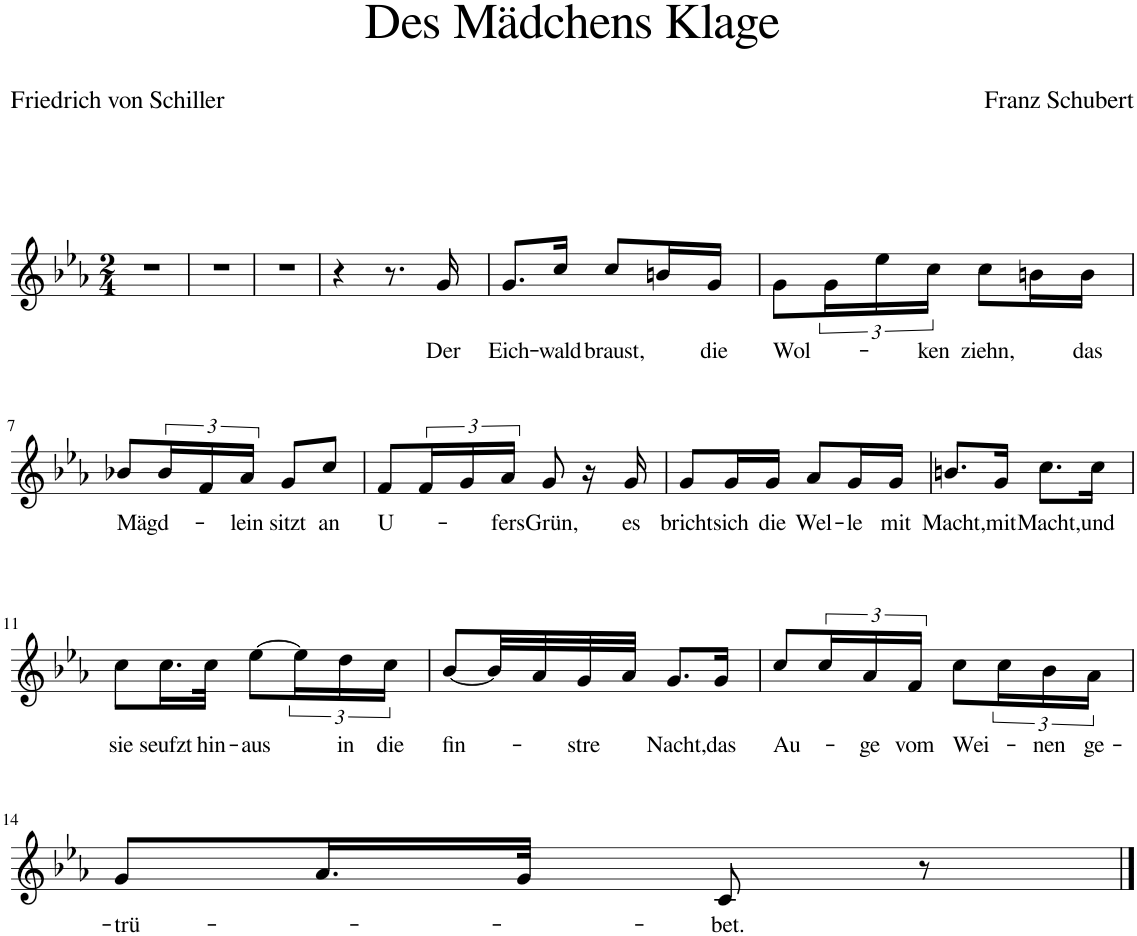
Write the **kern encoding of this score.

**kern	**text
*part1	*part1
*staff1	*staff1
*I"Piano	*
*I'Pno	*
*clefG2	*
*k[b-e-a-]	*
*M2/4	*
=1	=1
2r	.
=2	=2
2r	.
=3	=3
2r	.
=4	=4
4r	.
8.r	.
!	!LO:LY:b
16g/	Der
=5	=5
!	!LO:LY:b
8.g/L	Eich-
!	!LO:LY:b
16cc/Jk	-wald
!	!LO:LY:b
8cc/L	braust,
16bn/L	.
!	!LO:LY:b
16g/JJ	die
=6	=6
!	!LO:LY:b
8g\L	Wol-
24g\L	.
24ee-\	.
!	!LO:LY:b
24cc\JJ	-ken
!	!LO:LY:b
8cc\L	ziehn,
16bn\L	.
!	!LO:LY:b
16b\JJ	das
!!LO:LB:g=z
=7	=7
!	!LO:LY:b
8b-X/L	Mägd-
24b-/L	.
24f/	.
!	!LO:LY:b
24a-/JJ	-lein
!	!LO:LY:b
8g/L	sitzt
!	!LO:LY:b
8cc/J	an
=8	=8
!	!LO:LY:b
8f/L	U-
24f/L	.
24g/	.
!	!LO:LY:b
24a-/JJ	-fers
!	!LO:LY:b
8g/	Grün,
16r	.
!	!LO:LY:b
16g/	es
=9	=9
!	!LO:LY:b
8g/L	bricht
!	!LO:LY:b
16g/L	sich
!	!LO:LY:b
16g/JJ	die
!	!LO:LY:b
8a-/L	Wel-
!	!LO:LY:b
16g/L	-le
!	!LO:LY:b
16g/JJ	mit
=10	=10
!	!LO:LY:b
8.bn/L	Macht,
!	!LO:LY:b
16g/Jk	mit
!	!LO:LY:b
8.cc\L	Macht,
!	!LO:LY:b
16cc\Jk	und
!!LO:LB:g=z
=11	=11
!	!LO:LY:b
8cc\L	sie
!	!LO:LY:b
16.cc\L	seufzt
!	!LO:LY:b
32cc\JJk	hin-
!	!LO:LY:b
[8ee-\L	-aus
24ee-\L]	.
!	!LO:LY:b
24dd\	in
!	!LO:LY:b
24cc\JJ	die
=12	=12
!	!LO:LY:b
[8b-/L	fin-
32b-/LL]	.
32a-/	.
!	!LO:LY:b
32g/	-stre
32a-/JJJ	.
!	!LO:LY:b
8.g/L	Nacht,
!	!LO:LY:b
16g/Jk	das
=13	=13
!	!LO:LY:b
8cc/L	Au-
24cc/L	.
!	!LO:LY:b
24a-/	-ge
!	!LO:LY:b
24f/JJ	vom
!	!LO:LY:b
8cc\L	Wei-
24cc\L	.
!	!LO:LY:b
24b-\	-nen
!	!LO:LY:b
24a-\JJ	ge-
!!LO:LB:g=z
=14	=14
!	!LO:LY:b
8g/L	-trü-
16.a-/L	.
32g/JJk	.
!	!LO:LY:b
8c/	-bet.
8r	.
==	==
*-	*-
